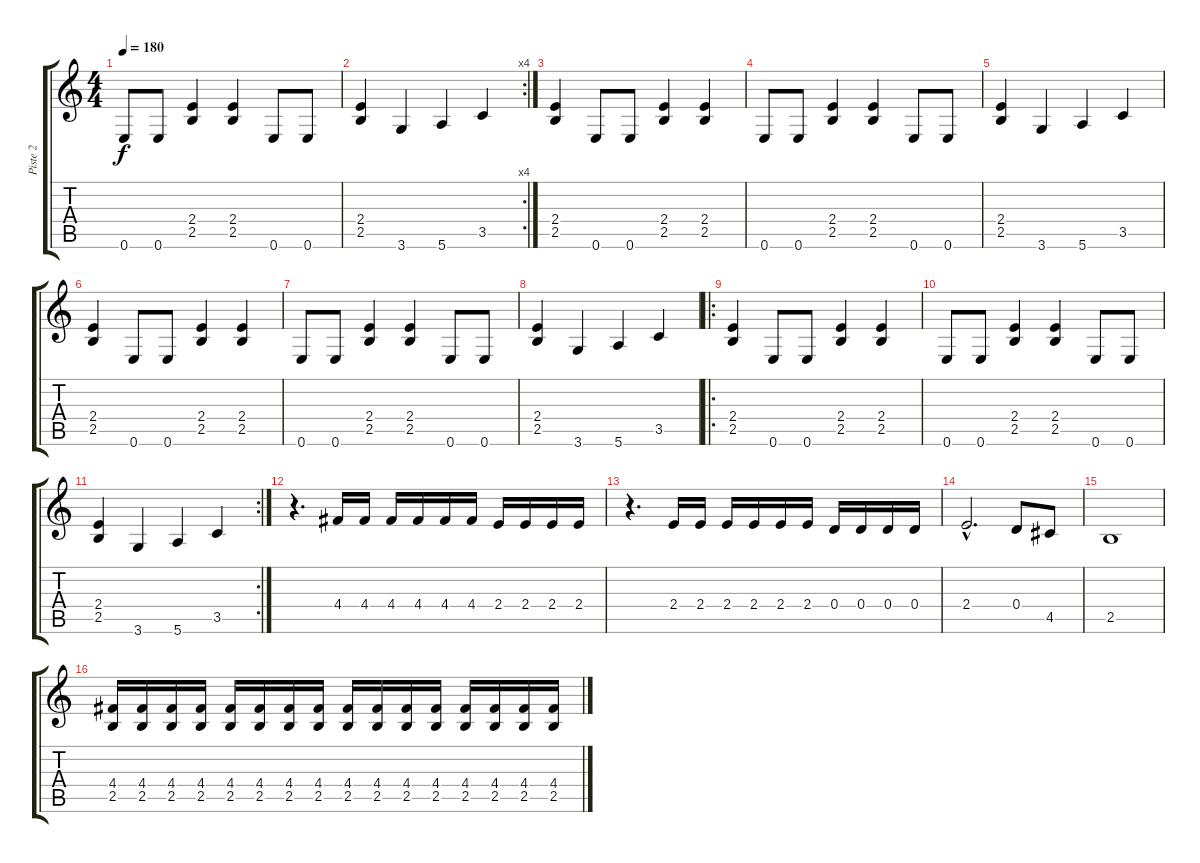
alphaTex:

\track ("Piste 2" "Piste 2") {instrument distortionguitar}
\staff {score tabs}
\tuning (E4 B3 G3 D3 A2 E2) {hide}
\ts (4 4)
\tempo 180
\clef g2
\ks c
0.6.8{dy f} 0.6.8 (2.4 2.5).4 (2.4 2.5).4 0.6.8 0.6.8 |
\rc 4
(2.4 2.5).4 3.6.4 5.6.4 3.5.4 |
(2.4 2.5).4 0.6.8 0.6.8 (2.4 2.5).4 (2.4 2.5).4 |
0.6.8 0.6.8 (2.4 2.5).4 (2.4 2.5).4 0.6.8 0.6.8 |
(2.4 2.5).4 3.6.4 5.6.4 3.5.4 |
(2.4 2.5).4 0.6.8 0.6.8 (2.4 2.5).4 (2.4 2.5).4 |
0.6.8 0.6.8 (2.4 2.5).4 (2.4 2.5).4 0.6.8 0.6.8 |
(2.4 2.5).4 3.6.4 5.6.4 3.5.4 |
\ro
(2.4 2.5).4 0.6.8 0.6.8 (2.4 2.5).4 (2.4 2.5).4 |
0.6.8 0.6.8 (2.4 2.5).4 (2.4 2.5).4 0.6.8 0.6.8 |
\rc 2
(2.4 2.5).4 3.6.4 5.6.4 3.5.4 |
r.4{d} 4.4.16 4.4.16 4.4.16 4.4.16 4.4.16 4.4.16 2.4.16 2.4.16 2.4.16 2.4.16 |
r.4{d} 2.4.16 2.4.16 2.4.16 2.4.16 2.4.16 2.4.16 0.4.16 0.4.16 0.4.16 0.4.16 |
2.4{hac}.2{d} 0.4.8 4.5.8 |
2.5.1 |
(4.4 2.5).16 (4.4 2.5).16 (4.4 2.5).16 (4.4 2.5).16 (4.4 2.5).16 (4.4 2.5).16 (4.4 2.5).16 (4.4 2.5).16 (4.4 2.5).16 (4.4 2.5).16 (4.4 2.5).16 (4.4 2.5).16 (4.4 2.5).16 (4.4 2.5).16 (4.4 2.5).16 (4.4 2.5).16
